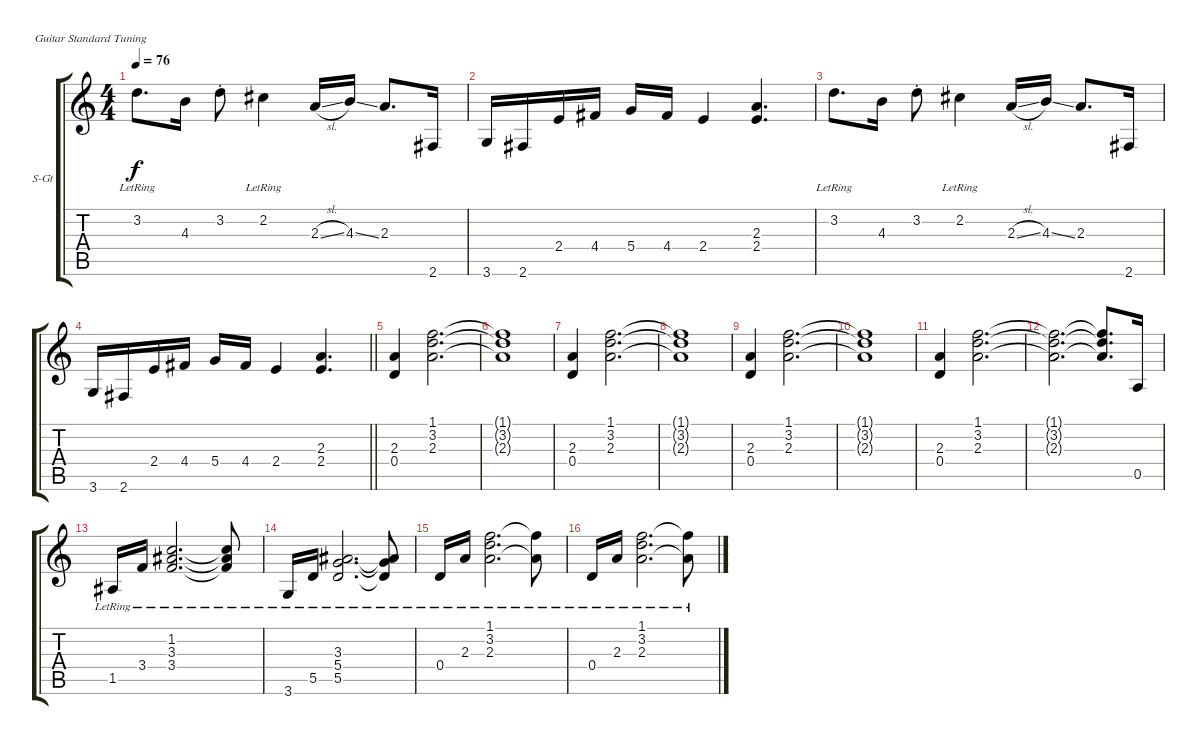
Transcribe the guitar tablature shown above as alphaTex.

\bracketExtendMode groupsimilarinstruments
\firstSystemTrackNameOrientation horizontal
\otherSystemsTrackNameOrientation horizontal
\track ("Guitar 1" "S-Gt") {instrument acousticguitarsteel}
\staff {score tabs}
\tuning (E4 B3 G3 D3 A2 E2)
\ts (4 4)
\tempo 76
\clef g2
\ks c
3.2{lr}.8{d dy f} 4.3.16 3.2{st}.8 2.2{lr}.4 2.3{sl}.16 4.3{ss}.16 2.3.8{d} 2.6.16 |
3.6.16 2.6.16 2.4.16 4.4.16 5.4.16 4.4.16 2.4.4 (2.3 2.4).4{d} |
3.2{lr}.8{d} 4.3.16 3.2{st}.8 2.2{lr}.4 2.3{sl}.16 4.3{ss}.16 2.3.8{d} 2.6.16 |
\barLineRight lightlight
3.6.16 2.6.16 2.4.16 4.4.16 5.4.16 4.4.16 2.4.4 (2.3 2.4).4{d} |
(2.3 0.4).4 (1.1 3.2 2.3).2{d} |
(1.1{t} 3.2{t} 2.3{t}).1 |
(2.3 0.4).4 (1.1 3.2 2.3).2{d} |
(1.1{t} 3.2{t} 2.3{t}).1 |
(2.3 0.4).4 (1.1 3.2 2.3).2{d} |
(1.1{t} 3.2{t} 2.3{t}).1 |
(2.3 0.4).4 (1.1 3.2 2.3).2{d} |
(1.1{t} 3.2{t} 2.3{t}).2{d} (1.1{t} 3.2{t} 2.3{t}).8{d} 0.5.16 |
1.5{lr}.16 3.4{lr}.16 (1.2{lr} 3.3{lr} 3.4{lr}).2{d} (1.2{lr t} 3.3{lr t} 3.4{lr t}).8 |
3.6{lr}.16 5.5{lr}.16 (3.3{lr} 5.4{lr} 5.5{lr}).2{d} (3.3{lr t} 5.4{lr t} 5.5{lr t}).8 |
0.4{lr}.16 2.3{lr}.16 (1.1{lr} 3.2{lr} 2.3{lr}).2{d} (1.1{lr t} 2.3{lr t}).8 |
0.4{lr}.16 2.3{lr}.16 (1.1{lr} 3.2{lr} 2.3{lr}).2{d} (1.1{lr t} 2.3{lr t}).8
